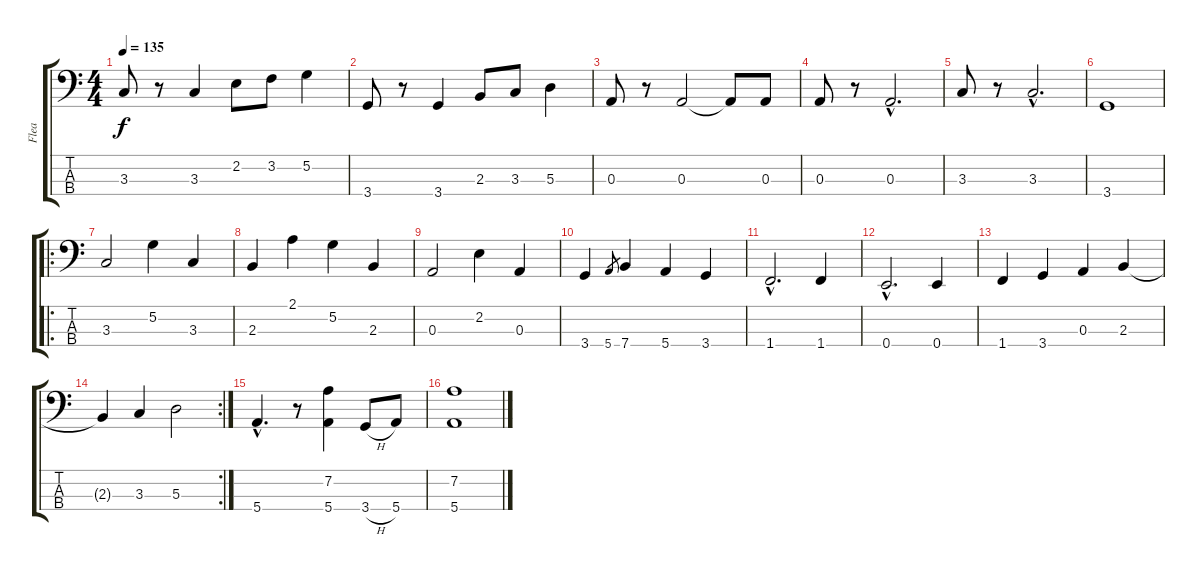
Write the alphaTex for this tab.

\track ("Flea" "Flea") {instrument electricbassfinger}
\staff {score tabs}
\tuning (G2 D2 A1 E1) {hide}
\ts (4 4)
\tempo 135
\clef f4
\ks c
3.3.8{dy f} r.8 3.3.4 2.2.8 3.2.8 5.2.4 |
3.4.8 r.8 3.4.4 2.3.8 3.3.8 5.3.4 |
0.3.8 r.8 0.3.2 0.3{t}.8 0.3.8 |
0.3.8 r.8 0.3{hac}.2{d} |
3.3.8 r.8 3.3{hac}.2{d} |
3.4.1 |
\ro
\section ("" "")
3.3.2 5.2.4 3.3.4 |
2.3.4 2.1.4 5.2.4 2.3.4 |
0.3.2 2.2.4 0.3.4 |
3.4.4 5.4.8{gr} 7.4.4 5.4.4 3.4.4 |
1.4{hac}.2{d} 1.4.4 |
0.4{hac}.2{d} 0.4.4 |
1.4.4 3.4.4 0.3.4 2.3.4 |
\rc 2
2.3{t}.4 3.3.4 5.3.2 |
\section ("" "")
5.4{hac}.4{d} r.8 (7.2 5.4).4 3.4{h}.8 5.4.8 |
(7.2 5.4).1
